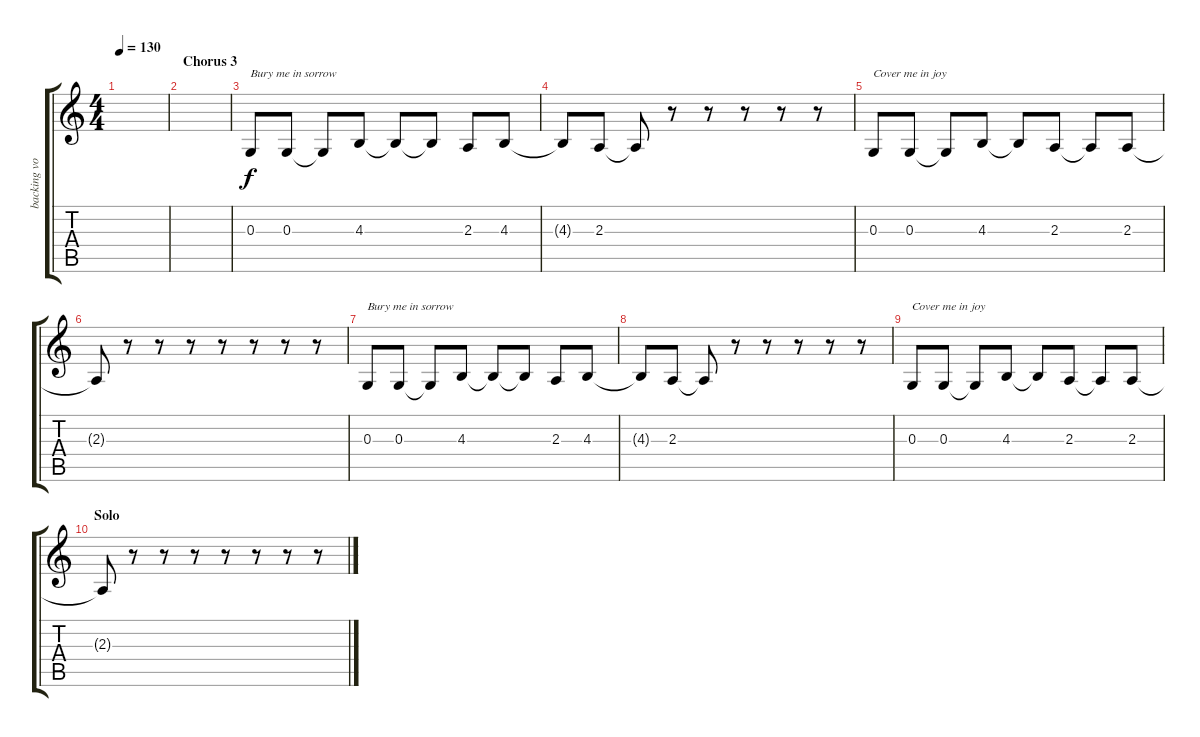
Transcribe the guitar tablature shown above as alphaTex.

\track ("backing vocals" "backing vo") {instrument voiceoohs}
\staff {score tabs}
\tuning (E4 B3 G3 D3 A2 E2) {hide}
\ts (4 4)
\tempo 130
\clef g2
\ks c
|
\section ("" "Chorus 3")
|
0.3.8{txt "Bury me in sorrow"} 0.3.8 0.3{t}.8 4.3.8 4.3{t}.8 4.3{t}.8 2.3.8 4.3.8 |
4.3{t}.8 2.3.8 2.3{t}.8 r.8 r.8 r.8 r.8 r.8 |
0.3.8{txt "Cover me in joy"} 0.3.8 0.3{t}.8 4.3.8 4.3{t}.8 2.3.8 2.3{t}.8 2.3.8 |
2.3{t}.8 r.8 r.8 r.8 r.8 r.8 r.8 r.8 |
0.3.8{txt "Bury me in sorrow"} 0.3.8 0.3{t}.8 4.3.8 4.3{t}.8 4.3{t}.8 2.3.8 4.3.8 |
4.3{t}.8 2.3.8 2.3{t}.8 r.8 r.8 r.8 r.8 r.8 |
0.3.8{txt "Cover me in joy"} 0.3.8 0.3{t}.8 4.3.8 4.3{t}.8 2.3.8 2.3{t}.8 2.3.8 |
\section ("" "Solo")
2.3{t}.8 r.8 r.8 r.8 r.8 r.8 r.8 r.8
